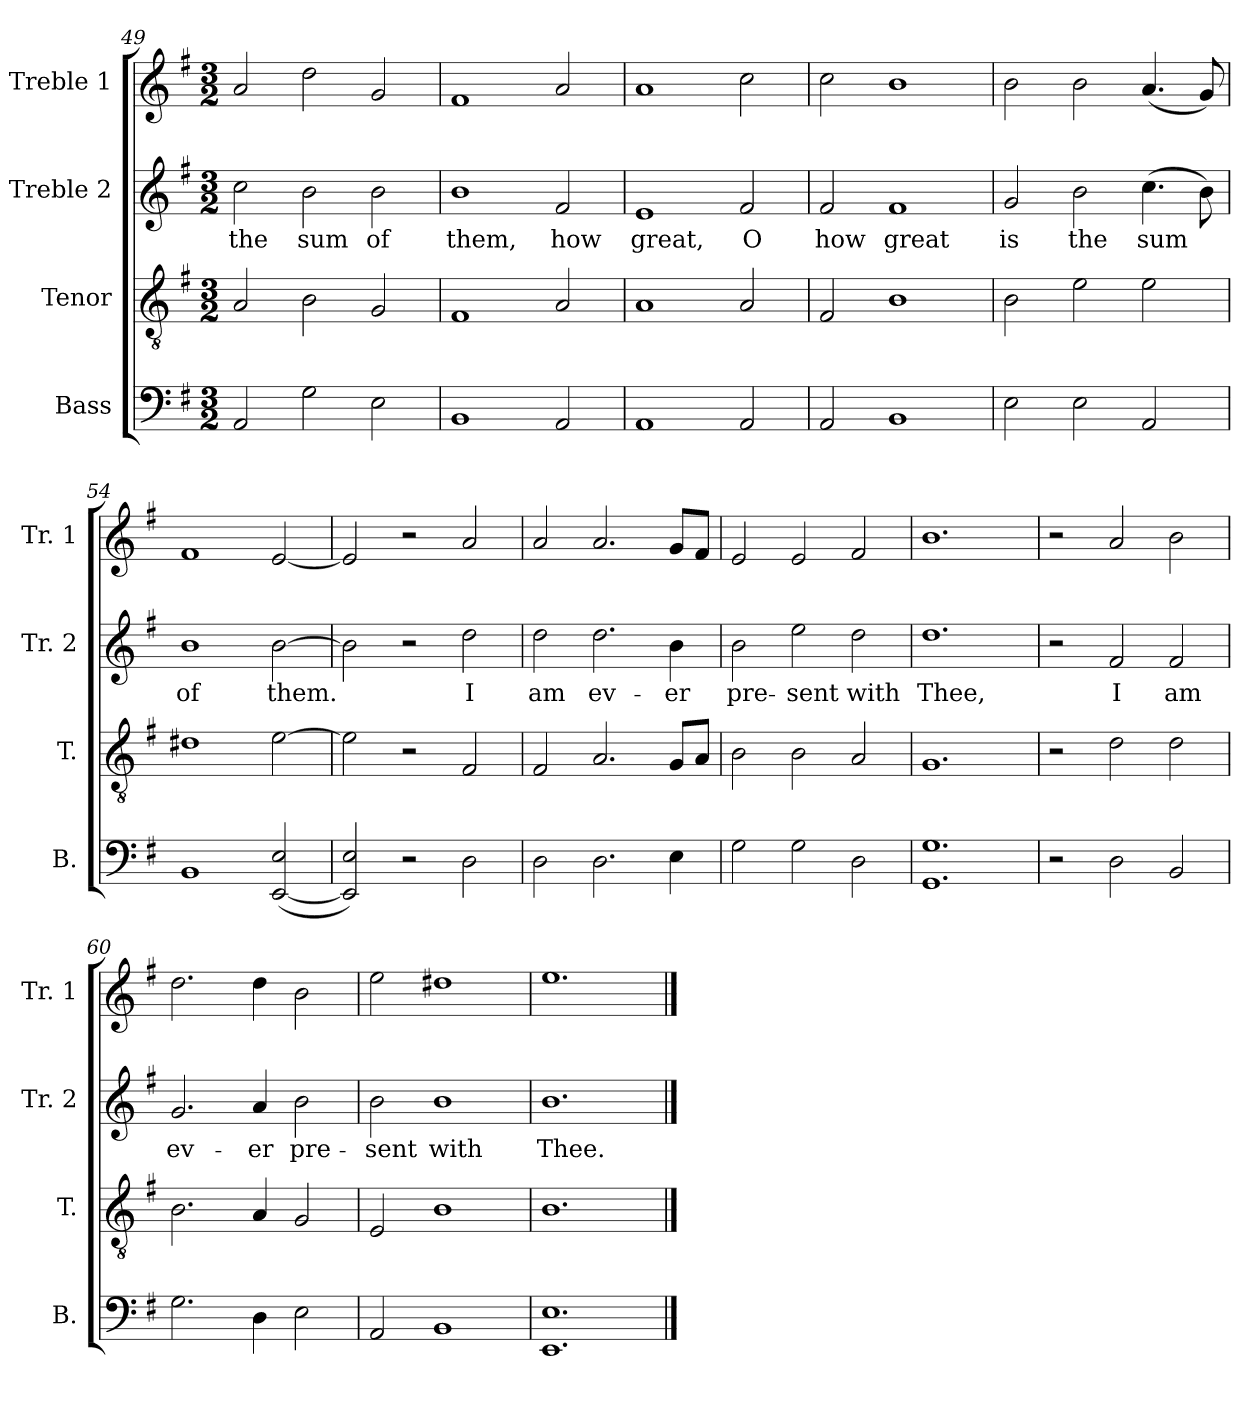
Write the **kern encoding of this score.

**kern	**kern	**kern	**text	**kern
*part4	*part3	*part2	*part2	*part1
*staff4	*staff3	*staff2	*staff2	*staff1
*I"Bass	*I"Tenor	*I"Treble 2	*	*I"Treble 1
*I'B.	*I'T.	*I'Tr. 2	*	*I'Tr. 1
*clefF4	*clefGv2	*clefG2	*	*clefG2
*k[f#]	*k[f#]	*k[f#]	*	*k[f#]
*M3/2	*M3/2	*M3/2	*	*M3/2
=49	=49	=49	=49	=49
2AA/	2A/	2cc\	the	2a/
2G\	2B\	2b\	sum	2dd\
2E\	2G/	2b\	of	2g/
=50	=50	=50	=50	=50
1BB	1F#	1b	them,	1f#
2AA/	2A/	2f#/	how	2a/
=51	=51	=51	=51	=51
1AA	1A	1e	great,	1a
2AA/	2A/	2f#/	O	2cc\
=52	=52	=52	=52	=52
2AA/	2F#/	2f#/	how	2cc\
1BB	1B	1f#	great	1b
=53	=53	=53	=53	=53
2E\	2B\	2g/	is	2b\
2E\	2e\	2b\	the	2b\
2AA/	2e\	(4.cc\	sum	(4.a/
.	.	8b\)	.	8g/)
=54	=54	=54	=54	=54
1BB	1d#X	1b	of	1f#
([2EE/ 2E/	[2e\	[2b\	them.	[2e/
=55	=55	=55	=55	=55
2EE/] 2E/)	2e\]	2b\]	.	2e/]
2r	2r	2r	.	2r
2D\	2F#/	2dd\	I	2a/
!!LO:LB:g=z
=56	=56	=56	=56	=56
2D\	2F#/	2dd\	am	2a/
2.D\	2.A/	2.dd\	ev-	2.a/
4E\	8G/L	4b\	-er	8g/L
.	8A/J	.	.	8f#/J
=57	=57	=57	=57	=57
2G\	2B\	2b\	pre-	2e/
2G\	2B\	2ee\	-sent	2e/
2D\	2A/	2dd\	with	2f#/
=58	=58	=58	=58	=58
1.GG 1.G	1.G	1.dd	Thee,	1.b
=59	=59	=59	=59	=59
2r	2r	2r	.	2r
2D\	2d\	2f#/	I	2a/
2BB/	2d\	2f#/	am	2b\
=60	=60	=60	=60	=60
2.G\	2.B\	2.g/	ev-	2.dd\
4D\	4A/	4a/	-er	4dd\
2E\	2G/	2b\	pre-	2b\
=61	=61	=61	=61	=61
2AA/	2E/	2b\	-sent	2ee\
1BB	1B	1b	with	1dd#X
=62	=62	=62	=62	=62
1.EE 1.E	1.B	1.b	Thee.	1.ee
==	==	==	==	==
*-	*-	*-	*-	*-
